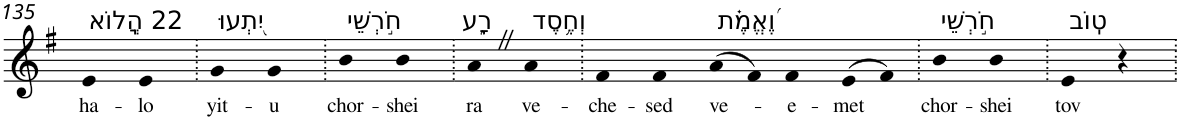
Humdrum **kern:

**kern	**text
*part1	*part1
*staff1	*staff1
*I"Piano	*
*I'Pno	*
!!LO:PB:g=z
*clefG2	*
*k[f#]	*
*G:	*
=135	=135
!LO:TX:a:t=22 הֲֽלוֹא	!
!	!LO:LY:b
4e	ha-
!	!LO:LY:b
4e	-lo
=136.	=136.
!LO:TX:a:t=יִ֭תְעוּ	!
!	!LO:LY:b
4g	yit-
!	!LO:LY:b
4g	-u
=137.	=137.
!LO:TX:a:t=חֹ֣רְשֵׁי	!
!	!LO:LY:b
4b	chor-
!	!LO:LY:b
4b	-shei
=138.	=138.
!LO:TX:a:t=רָ֑ע	!
!	!LO:LY:b
4aZ	ra
!LO:TX:a:t=וְחֶ֥סֶד	!
!	!LO:LY:b
4a	ve-
=139.	=139.
!	!LO:LY:b
4f#	-che-
!	!LO:LY:b
4f#	-sed
!LO:TX:a:t=וֶ֝אֱמֶ֗ת	!
!	!LO:LY:b
(>8a	ve-
8f#)	.
!	!LO:LY:b
4f#	-e-
!	!LO:LY:b
(>8e	-met
8f#)	.
=140.	=140.
!LO:TX:a:t=חֹ֣רְשֵׁי	!
!	!LO:LY:b
4b	chor-
!	!LO:LY:b
4b	-shei
=141.	=141.
!LO:TX:a:t=טֽוֹב	!
!	!LO:LY:b
4e	tov
4r	.
=.	=.
*-	*-
